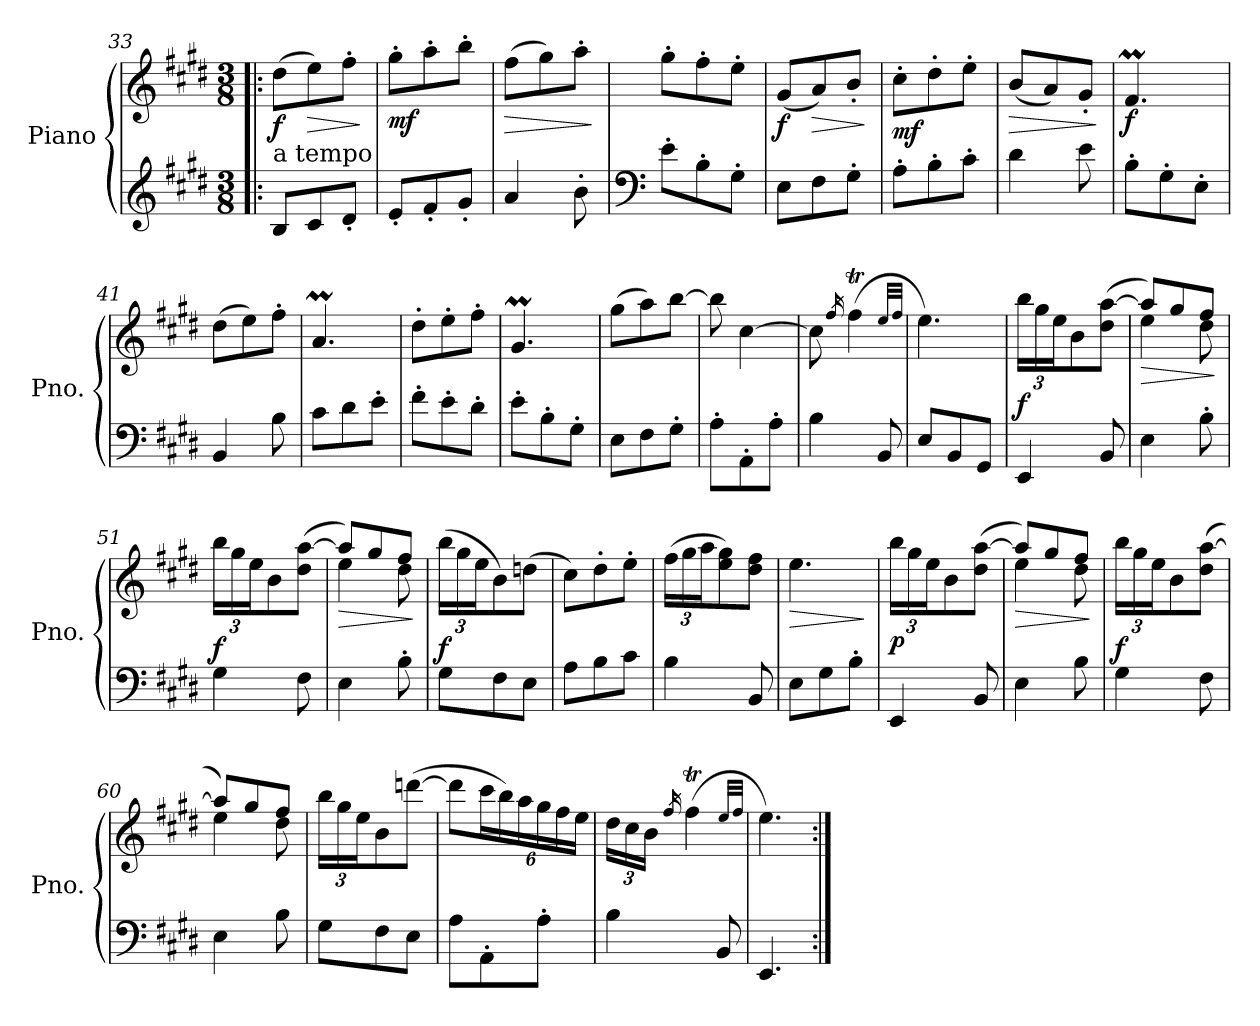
**kern	**kern	**dynam
*part1	*part1	*part1
*staff2	*staff1	*staff1/2
*I"Piano	*	*
*I'Pno.	*	*
*clefG2	*clefG2	*
*k[f#c#g#d#]	*k[f#c#g#d#]	*
*M3/8	*M3/8	*
=33!|:	=33!|:	=33!|:
!	!LO:TX:b:t=a tempo	!
!	!	!LO:DY:b
8B/L	(8dd#\L	f
!	!	!LO:HP:b
8c#/	8ee\)	>
8d#'/J	8ff#'\J	.
.	.	]
=34	=34	=34
!	!	!LO:DY:b
8e'/L	8gg#'\L	mf
8f#'/	8aa'\	.
8g#'/J	8bb'\J	.
=35	=35	=35
!	!	!LO:HP:b
4a/	(8ff#\L	>
.	8gg#\)	.
8b'\	8aa'\J	.
.	.	]
=36	=36	=36
*clefF4	*	*
8e'\L	8gg#'\L	.
8B'\	8ff#'\	.
8G#'\J	8ee'\J	.
=37	=37	=37
!	!	!LO:DY:b
8E\L	(8g#/L	f
!	!	!LO:HP:b
8F#\	8a/)	>
8G#'\J	8b'/J	.
.	.	]
=38	=38	=38
!	!	!LO:DY:b
8A'\L	8cc#'\L	mf
8B'\	8dd#'\	.
8c#'\J	8ee'\J	.
=39	=39	=39
!	!	!LO:HP:b
4d#\	(8b/L	>
.	8a/)	.
8e\	8g#'/J	.
.	.	]
=40	=40	=40
!	!	!LO:DY:b
8B'\L	4.f#M/	f
8G#'\	.	.
8E'\J	.	.
!!LO:PB:g=z
=41	=41	=41
4BB/	(8dd#\L	.
.	8ee\)	.
8B\	8ff#'\J	.
=42	=42	=42
8c#\L	4.aM/	.
8d#\	.	.
8e'\J	.	.
=43	=43	=43
8f#'\L	8dd#'\L	.
8e'\	8ee'\	.
8d#'\J	8ff#'\J	.
=44	=44	=44
8e'\L	4.g#m/	.
8B'\	.	.
8G#'\J	.	.
=45	=45	=45
8E\L	(8gg#\L	.
8F#\	8aa\)	.
8G#'\J	[8bb\J	.
=46	=46	=46
8A'\L	8bb\]	.
8AA'\	[4cc#\	.
8A'\J	.	.
=47	=47	=47
4B\	8cc#\]	.
.	16qff#/	.
.	(4ff#T\	.
8BB/	.	.
.	32qee/LLL	.
.	32qff#/JJJ	.
=48	=48	=48
8E/L	4.ee\)	.
8BB/	.	.
8GG#/J	.	.
=49	=49	=49
*	*Xbrackettup	*
!	!	!LO:DY:b
4EE/	24bb\LL	f
.	24gg#\	.
.	24ee\J	.
.	8b\	.
8BB/	(8dd#\ [8aa\J	.
!!LO:LB:g=z
=50	=50	=50
!	!	!LO:HP:b
*	*^	*
4E\	8aa/L])	4ee\	>
.	8gg#/	.	.
8B'\	8ff#/J	8dd#\	.
*	*v	*v	*
.	.	]
=51	=51	=51
!	!	!LO:DY:b
4G#\	24bb\LL	f
.	24gg#\	.
.	24ee\J	.
.	8b\	.
8F#\	(8dd#\ [8aa\J	.
=52	=52	=52
!	!	!LO:HP:b
*	*^	*
4E\	8aa/L])	4ee\	>
.	8gg#/	.	.
8B'\	8ff#/J	8dd#\	.
*	*v	*v	*
.	.	]
=53	=53	=53
!	!	!LO:DY:b
8G#\L	(24bb\LL	f
.	24gg#\	.
.	24ee\J	.
8F#\	8b\)	.
8E\J	(8ddn\J	.
=54	=54	=54
8A\L	8cc#\L)	.
8B\	8dd#'\	.
8c#\J	8ee'\J	.
=55	=55	=55
4B\	(24ff#\LL	.
.	24gg#\	.
.	24aa\J	.
.	8ee\ 8gg#\)	.
8BB/	8dd#\ 8ff#\J	.
=56	=56	=56
!	!	!LO:HP:b
8E\L	4.ee\	>
8G#\	.	.
8B'\J	.	.
.	.	]
=57	=57	=57
!	!	!LO:DY:b
4EE/	24bb\LL	p
.	24gg#\	.
.	24ee\J	.
.	8b\	.
8BB/	(8dd#\ [8aa\J	.
!!LO:LB:g=z
=58	=58	=58
!	!	!LO:HP:b
*	*^	*
4E\	8aa/L])	4ee\	>
.	8gg#/	.	.
8B\	8ff#/J	8dd#\	.
*	*v	*v	*
.	.	]
=59	=59	=59
!	!	!LO:DY:b
4G#\	24bb\LL	f
.	24gg#\	.
.	24ee\J	.
.	8b\	.
8F#\	(8dd#\ [8aa\J	.
=60	=60	=60
*	*^	*
4E\	8aa/L])	4ee\	.
.	8gg#/	.	.
8B\	8ff#/J	8dd#\	.
*	*v	*v	*
=61	=61	=61
8G#\L	24bb\LL	.
.	24gg#\	.
.	24ee\J	.
8F#\	8b\	.
8E\J	([8dddn\J	.
=62	=62	=62
8A\L	8ddd\L]	.
8AA'\	24ccc#\L	.
.	24bb\)	.
.	24aa\	.
8A'\J	24gg#\	.
.	24ff#\	.
.	24ee\JJ	.
=63	=63	=63
4B\	24dd#\LL	.
.	24cc#\	.
.	24b\JJ	.
.	16qff#/	.
.	(4ff#T\	.
8BB/	.	.
.	32qee/LLL	.
.	32qff#/JJJ	.
=64	=64	=64
4.EE/	4.ee\)	.
=:|!	=:|!	=:|!
*-	*-	*-
